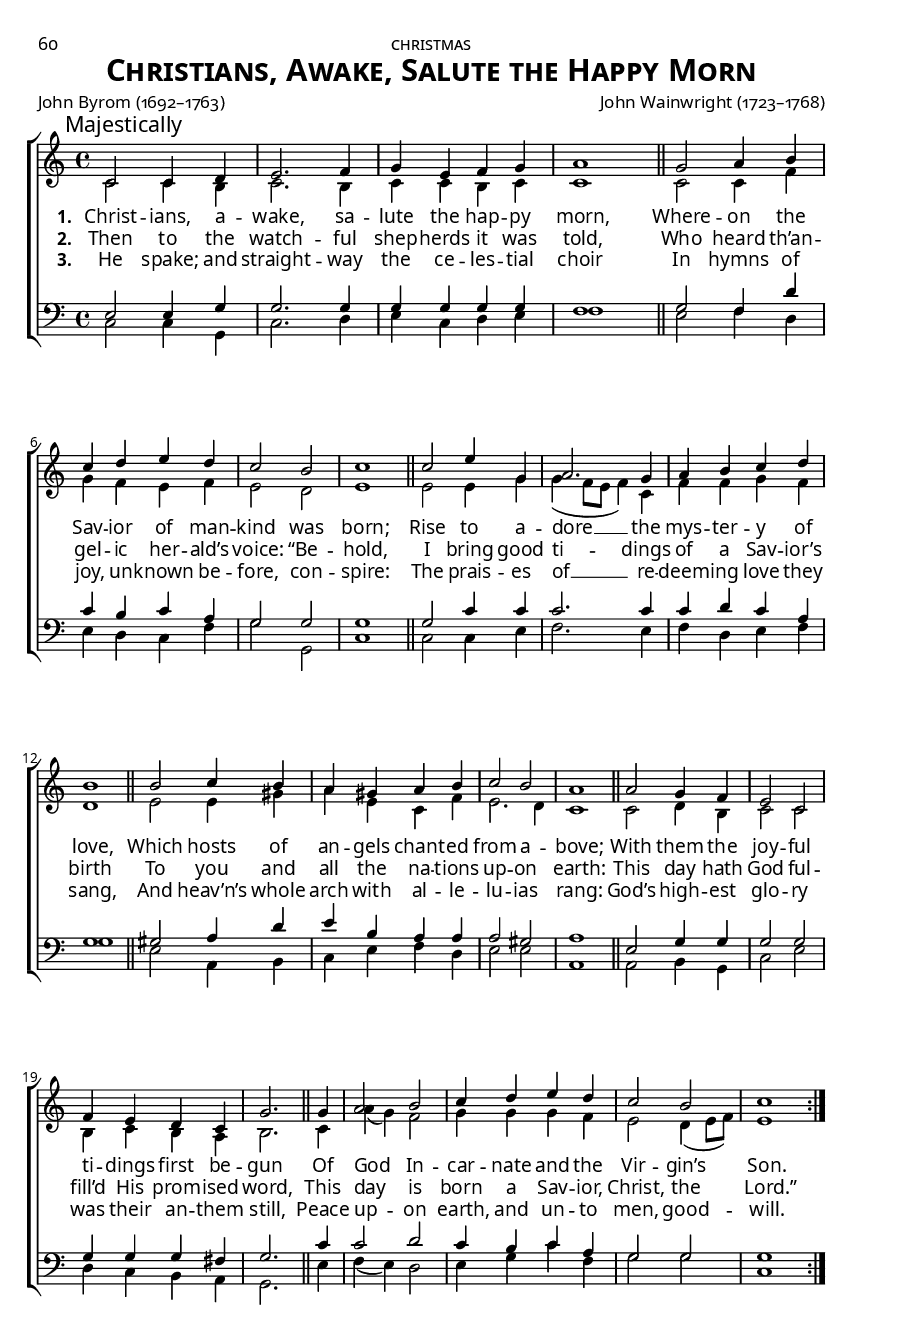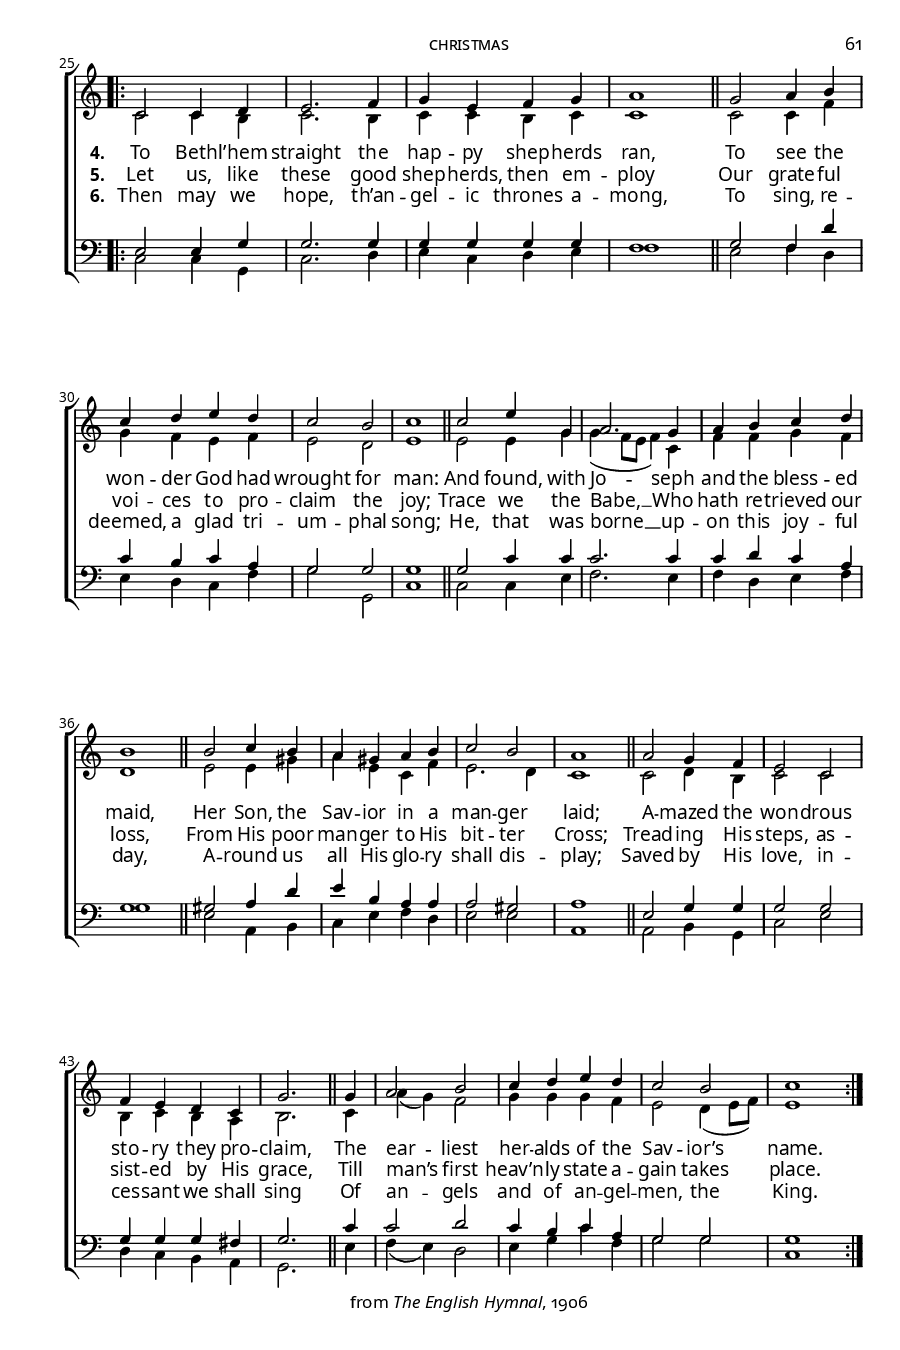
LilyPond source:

\version "2.14.2"
\include "util.ly"
\header {
  title = \markup{\override #'(font-name . "Garamond Premier Pro Semibold"){ \abs-fontsize #15 \smallCapsOldStyle"Christians, Awake, Salute the Happy Morn"}}
  poet = \markup\oldStyleNum"John Byrom (1692–1763)"
  composer = \markup\oldStyleNum"John Wainwright (1723–1768)"
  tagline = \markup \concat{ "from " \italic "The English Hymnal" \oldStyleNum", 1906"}
}
\paper {
  paper-height = 9\in
  paper-width = 6\in
  indent = 0\in
  %system-system-spacing = #'((basic-distance . 10) (padding . 0))
  %system-system-spacing =
  %  #'((basic-distance . 0)
  %     (minimum-distance . 0)
  %     (padding . -1)
  %     (stretchability . 100))
  ragged-last-bottom = ##f
  ragged-bottom = ##f
  two-sided = ##t
  inner-margin = 0.5\in
  outer-margin = 0.25\in
  top-margin = 0.25\in
  bottom-margin = 0.25\in
  first-page-number = #060
  print-first-page-number = ##t
  headerLine = \markup{\override #'(font-name . "Garamond Premier Pro") \smallCapsOldStyle"christmas"}
  oddHeaderMarkup = \markup\fill-line{
     \override #'(font-name . "Garamond Premier Pro")\abs-fontsize #8.5
     \combine 
        \fill-line{"" \on-the-fly #print-page-number-check-first
        \oldStylePageNum""
        }
        \fill-line{\headerLine}
  }
  evenHeaderMarkup = \markup {
     \override #'(font-name . "Garamond Premier Pro")\abs-fontsize #8.5
     \combine
        \on-the-fly #print-page-number-check-first
        \oldStylePageNum""
        \fill-line{\headerLine}
  }
}
#(set-global-staff-size 15) \paper{ #(define fonts (make-pango-font-tree "GoudyOlSt BT" "Garamond Premier Pro" "Garamond Premier Pro" (/ 15 20))) }
global = {
  \key c \major
  \time 4/4
  \override DynamicLineSpanner #'staff-padding = #0.0
  \override DynamicLineSpanner #'Y-extent = #'(0 . 0)
}

sopMusic = \relative c' {
  \repeat volta 3 {
    c2 c4 d |
    e2. f4 |
    g e f g |
    a1 \bar "||"
    g2 a4 b |
    
    c d e d |
    c2 b |
    c1 \bar "||"
    c2 e4 g, |
    a2. g4 |
    a b c d |
    b1 \bar "||"
    
    b2 c4 b |
    a gis a b |
    c2 b |
    a1 \bar "||"
    a2 g4 f |
    e2 c |
    
    f4 e d c |
    g'2. \bar"||" g4 |
    a2 b |
    c4 d e d |
    c2 b |
    c1 \break
  }
}
sopWords = \lyricmode {
  
}

altoMusic = \relative c' {
  c2 c4 b |
  c2. b4 |
  c c b c |
  c1 |
  c2 c4 f |
  
  g f e f |
  e2 d |
  e1 |
  e2 e4 g |
  g( f8[ e] f4) c4 |
  f f g f |
  d1 |
  
  e2 e4 gis |
  a e c f |
  e2. d4 |
  c1 |
  c2 d4 b |
  c2 c |
  
  b4 c b a |
  b2. c4 |
  a'( g) f2 |
  g4 g g f |
  e2 d4( e8[ f]) |
  e1
}
altoWords = \lyricmode {
  \dropLyricsVII
  \set stanza = #"1. "
  \set associatedVoice = "altos"
  Christ -- ians, a -- wake, sa -- lute the hap -- py morn,
  Where -- on the Sav -- ior of man -- kind was born;
  Rise to a -- dore __ the mys -- ter -- y of love,
  \unset associatedVoice
  Which hosts of an -- gels chant -- ed from a -- bove;
  With them the joy -- ful ti -- dings first be -- gun
  Of God In -- car -- nate and the Vir -- gin’s Son.
  
  \set stanza = #"4. "
  \set associatedVoice = "altos"
  To Beth -- l’hem straight the hap -- py shep -- herds ran,
  To see the won -- der God had wrought for man:
  And found, with Jo -- seph and the bless -- ed maid,
  \unset associatedVoice
  Her Son, the Sav -- ior in a man -- ger laid;
  A -- mazed the won -- drous sto -- ry they pro -- claim,
  The ear -- liest her -- alds of the Sav -- ior’s name.
}
altoWordsII = \lyricmode {
  \dropLyricsVII
  \set stanza = #"2. "
  \set associatedVoice = "altos"
  Then to the watch -- ful shep -- herds it was told,
  Who heard th’an -- gel -- ic her -- ald’s voice: “Be -- hold,
  I bring good ti -- dings of a Sav -- ior’s birth
  \unset associatedVoice
  To you and all the na -- tions up -- on earth:
  This day hath God ful -- fill’d His prom -- ised word,
  This day is born a Sav -- ior, Christ, the Lord.”
  
  \set stanza = #"5. "
  \set associatedVoice = "altos"
  Let us, like these good shep -- herds, then em -- ploy
  Our grate -- ful voi -- ces to pro -- claim the joy;
  Trace we the Babe, __ Who hath re -- trieved our loss,
  \unset associatedVoice
  From His poor man -- ger to His bit -- ter Cross;
  Tread -- ing His steps, as -- sist -- ed by His grace,
  Till man’s first heav’n -- ly state a -- gain takes place.
}
altoWordsIII = \lyricmode {
  \dropLyricsVII
  \set stanza = #"3. "
  \set associatedVoice = "altos"
  He spake; and straight -- way the ce -- les -- tial choir
  In hymns of joy, un -- known be -- fore, con -- spire:
  The prais -- es of __ re -- deem -- ing love they sang,
  \unset associatedVoice
  And heav’n’s whole arch with al -- le -- lu -- ias rang:
  God’s high -- est glo -- ry was their an -- them still,
  Peace up -- on earth, and un -- to men, good -- will.
  
  \set stanza = #"6. "
  \set associatedVoice = "altos"
  Then may we hope, th’an -- gel -- ic thrones a -- mong,
  To sing, re -- deemed, a glad tri -- um -- phal song;
  He, that was borne __ up -- on this joy -- ful day,
  \unset associatedVoice
  A -- round us all His glo -- ry shall dis -- play;
  Saved by His love, in -- ces -- sant we shall sing
  Of an -- gels and of an -- gel -- men, the King.
}
altoWordsIV = \lyricmode {
}
altoWordsV = \lyricmode {
}
altoWordsVI = \lyricmode {
}

tenorMusic = \relative c {
  e2 e4 g |
  g2. g4 |
  g g g g |
  f1 |
  g2 f4 d' |
  
  c b c a |
  g2 g |
  g1 |
  g2 c4 c |
  c2. c4 |
  c d c a |
  g1 |
  
  gis2 a4 d |
  e b a a |
  a2 gis |
  a1 |
  e2 g4 g |
  g2 g |
  
  g4 g g fis |
  g2. c4 |
  c2 d |
  c4 b c a |
  g2 g |
  g1
}
tenorWords = \lyricmode {

}

bassMusic = \relative c {
  c2 c4 g |
  c2. d4 |
  e c d e |
  f1 |
  e2 f4 d |
  e d c f |
  g2 g, |
  c1 |
  c2 c4 e |
  f2. e4 |
  f d e f |
  g1 |
  
  e2 a,4 b |
  c e f d |
  e2 e |
  a,1 |
  a2 b4 g |
  c2 e |
  
  d4 c b a |
  g2. e'4 |
  f( e) d2 |
  e4 g c f, |
  g2 g |
  c,1
}
bassWords = \lyricmode {

}

\score {
  <<
   \new ChoirStaff <<
%    \new Lyrics = sopranos \with { \override VerticalAxisGroup #'nonstaff-relatedstaff-spacing = #'((basic-distance . 1)) }
    \new Staff = women <<
      \new Voice = "sopranos" { \voiceOne << \global {\once \override Score.RehearsalMark #'self-alignment-X = #LEFT \mark "Majestically" \sopMusic \sopMusic} >> }
      \new Voice = "altos" { \voiceTwo << \global \repeat unfold 2 \altoMusic >> }
    >>
    \new Lyrics \with { alignAboveContext = #"women" \override VerticalAxisGroup #'nonstaff-relatedstaff-spacing = #'((basic-distance . 1))} \lyricsto "sopranos" \sopWords
   \new Staff = men <<
      \clef bass
      \new Voice = "tenors" { \voiceOne << \global \repeat unfold 2 \tenorMusic >> }
      \new Voice = "basses" { \voiceTwo << \global \repeat unfold 2 \bassMusic >> }
    >>
    \new Lyrics = "altosVI"  \with { alignBelowContext = #"women" 
      \override VerticalAxisGroup #'nonstaff-relatedstaff-spacing = #'((basic-distance . 1))
      } \lyricsto "basses" \altoWordsVI
    \new Lyrics = "altosV"  \with { alignBelowContext = #"women" 
      \override VerticalAxisGroup #'nonstaff-relatedstaff-spacing = #'((basic-distance . 1))
      } \lyricsto "basses" \altoWordsV
    \new Lyrics = "altosIV"  \with { alignBelowContext = #"women" 
      \override VerticalAxisGroup #'nonstaff-relatedstaff-spacing = #'((basic-distance . 1))
      } \lyricsto "basses" \altoWordsIV
    \new Lyrics = "altosIII"  \with { alignBelowContext = #"women" 
      \override VerticalAxisGroup #'nonstaff-relatedstaff-spacing = #'((basic-distance . 1))
      } \lyricsto "basses" \altoWordsIII
    \new Lyrics = "altosII"  \with { alignBelowContext = #"women" 
      \override VerticalAxisGroup #'nonstaff-relatedstaff-spacing = #'((basic-distance . 1))
      } \lyricsto "basses" \altoWordsII
    \new Lyrics = "altos"  \with { alignBelowContext = #"women" 
      \override VerticalAxisGroup #'nonstaff-relatedstaff-spacing = #'((basic-distance . 1))
      } \lyricsto "basses" \altoWords
    \new Lyrics \with { alignAboveContext = #"men" \override VerticalAxisGroup #'nonstaff-relatedstaff-spacing = #'((basic-distance . 1)) } \lyricsto "tenors" \tenorWords
    \new Lyrics \with { alignBelowContext = #"men" \override VerticalAxisGroup #'nonstaff-relatedstaff-spacing = #'((basic-distance . 1)) } \lyricsto "basses" \bassWords
  >>
%    \new PianoStaff << \new Staff { \new Voice { \pianoRH } } \new Staff { \clef "bass" \pianoLH } >>
  >>
  \layout {
    \context {
      \Score
%      \override SpacingSpanner #'base-shortest-duration = #(ly:make-moment 1 2)
%      \override SpacingSpanner #'common-shortest-duration = #(ly:make-moment 1 2)
    }
    \context {
      % Remove all empty staves
      % \Staff \RemoveEmptyStaves \override VerticalAxisGroup #'remove-first = ##t
    }
    \context {
      \Lyrics
      \override LyricText #'X-offset = #center-on-word
    }
  }
  \midi {
    \tempo 4 = 90
    \set Staff.midiInstrument = "flute"
  
    \context {
      \Voice
      \remove "Dynamic_performer"
    }
  }
}
